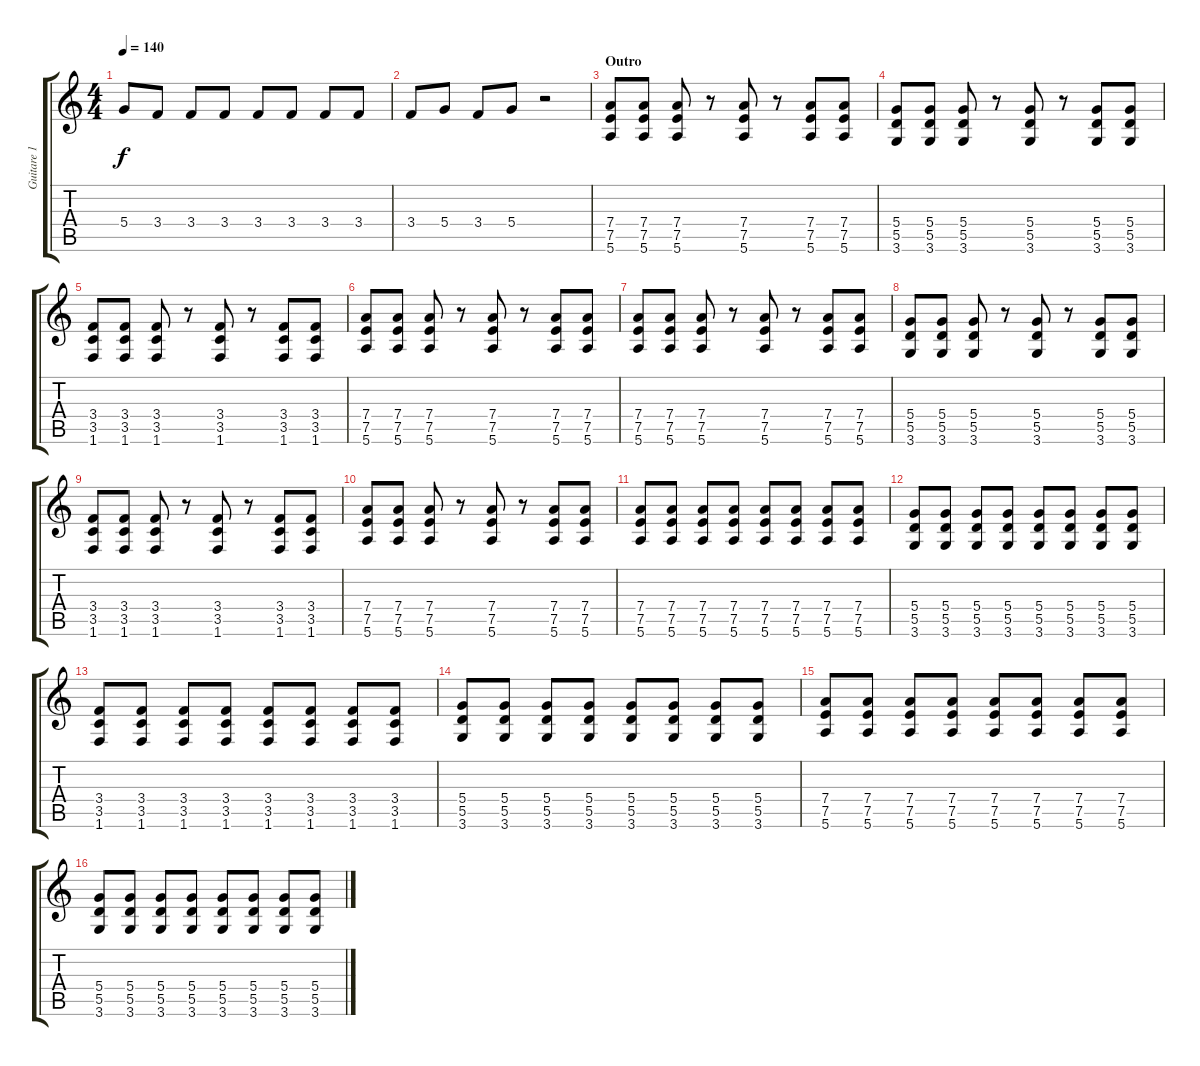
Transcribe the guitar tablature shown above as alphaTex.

\track ("Guitare 1" "Guitare 1") {instrument distortionguitar}
\staff {score tabs}
\tuning (E4 B3 G3 D3 A2 E2) {hide}
\ts (4 4)
\tempo 140
\clef g2
\ks c
5.4.8{dy f} 3.4.8 3.4.8 3.4.8 3.4.8 3.4.8 3.4.8 3.4.8 |
3.4.8 5.4.8 3.4.8 5.4.8 r.2 |
\section ("" "Outro")
(7.4 7.5 5.6).8 (7.4 7.5 5.6).8 (7.4 7.5 5.6).8 r.8 (7.4 7.5 5.6).8 r.8 (7.4 7.5 5.6).8 (7.4 7.5 5.6).8 |
(5.4 5.5 3.6).8 (5.4 5.5 3.6).8 (5.4 5.5 3.6).8 r.8 (5.4 5.5 3.6).8 r.8 (5.4 5.5 3.6).8 (5.4 5.5 3.6).8 |
(3.4 3.5 1.6).8 (3.4 3.5 1.6).8 (3.4 3.5 1.6).8 r.8 (3.4 3.5 1.6).8 r.8 (3.4 3.5 1.6).8 (3.4 3.5 1.6).8 |
(7.4 7.5 5.6).8 (7.4 7.5 5.6).8 (7.4 7.5 5.6).8 r.8 (7.4 7.5 5.6).8 r.8 (7.4 7.5 5.6).8 (7.4 7.5 5.6).8 |
(7.4 7.5 5.6).8 (7.4 7.5 5.6).8 (7.4 7.5 5.6).8 r.8 (7.4 7.5 5.6).8 r.8 (7.4 7.5 5.6).8 (7.4 7.5 5.6).8 |
(5.4 5.5 3.6).8 (5.4 5.5 3.6).8 (5.4 5.5 3.6).8 r.8 (5.4 5.5 3.6).8 r.8 (5.4 5.5 3.6).8 (5.4 5.5 3.6).8 |
(3.4 3.5 1.6).8 (3.4 3.5 1.6).8 (3.4 3.5 1.6).8 r.8 (3.4 3.5 1.6).8 r.8 (3.4 3.5 1.6).8 (3.4 3.5 1.6).8 |
(7.4 7.5 5.6).8 (7.4 7.5 5.6).8 (7.4 7.5 5.6).8 r.8 (7.4 7.5 5.6).8 r.8 (7.4 7.5 5.6).8 (7.4 7.5 5.6).8 |
(7.4 7.5 5.6).8 (7.4 7.5 5.6).8 (7.4 7.5 5.6).8 (7.4 7.5 5.6).8 (7.4 7.5 5.6).8 (7.4 7.5 5.6).8 (7.4 7.5 5.6).8 (7.4 7.5 5.6).8 |
(5.4 5.5 3.6).8 (5.4 5.5 3.6).8 (5.4 5.5 3.6).8 (5.4 5.5 3.6).8 (5.4 5.5 3.6).8 (5.4 5.5 3.6).8 (5.4 5.5 3.6).8 (5.4 5.5 3.6).8 |
(3.4 3.5 1.6).8 (3.4 3.5 1.6).8 (3.4 3.5 1.6).8 (3.4 3.5 1.6).8 (3.4 3.5 1.6).8 (3.4 3.5 1.6).8 (3.4 3.5 1.6).8 (3.4 3.5 1.6).8 |
(5.4 5.5 3.6).8 (5.4 5.5 3.6).8 (5.4 5.5 3.6).8 (5.4 5.5 3.6).8 (5.4 5.5 3.6).8 (5.4 5.5 3.6).8 (5.4 5.5 3.6).8 (5.4 5.5 3.6).8 |
(7.4 7.5 5.6).8 (7.4 7.5 5.6).8 (7.4 7.5 5.6).8 (7.4 7.5 5.6).8 (7.4 7.5 5.6).8 (7.4 7.5 5.6).8 (7.4 7.5 5.6).8 (7.4 7.5 5.6).8 |
(5.4 5.5 3.6).8 (5.4 5.5 3.6).8 (5.4 5.5 3.6).8 (5.4 5.5 3.6).8 (5.4 5.5 3.6).8 (5.4 5.5 3.6).8 (5.4 5.5 3.6).8 (5.4 5.5 3.6).8
